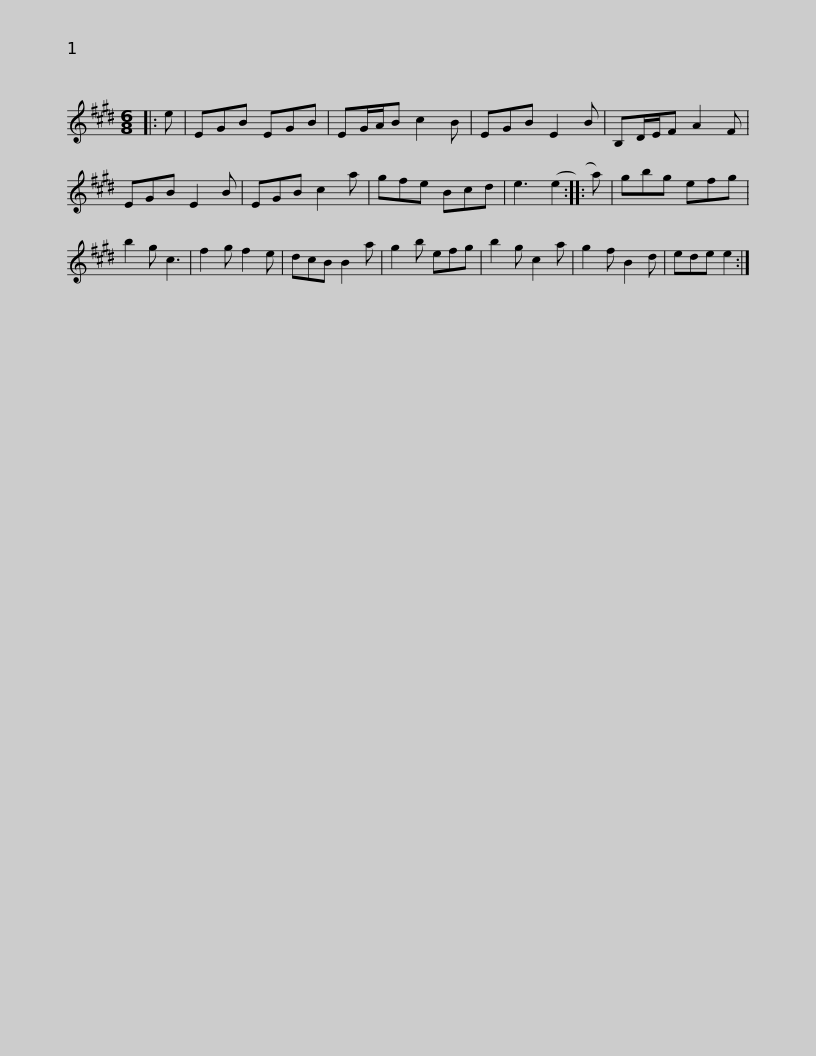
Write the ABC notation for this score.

X:1
L:1/8
M:6/8
I:linebreak $
K:E
V:1 treble
V:1
|: e | EGB EGB | EG/A/B c2 B | EGB E2 B | B,D/E/F A2 F | %5
 EGB E2 B | EGB c2 a | gfe Bcd |$ e3 (e2 :: a) | %10
 gbg efg | b2 g c3 | f2 g f2 e | dcB B2 a | g2 b efg | %15
 b2 g c2 a | g2 f B2 d | ede e2 :| %18
